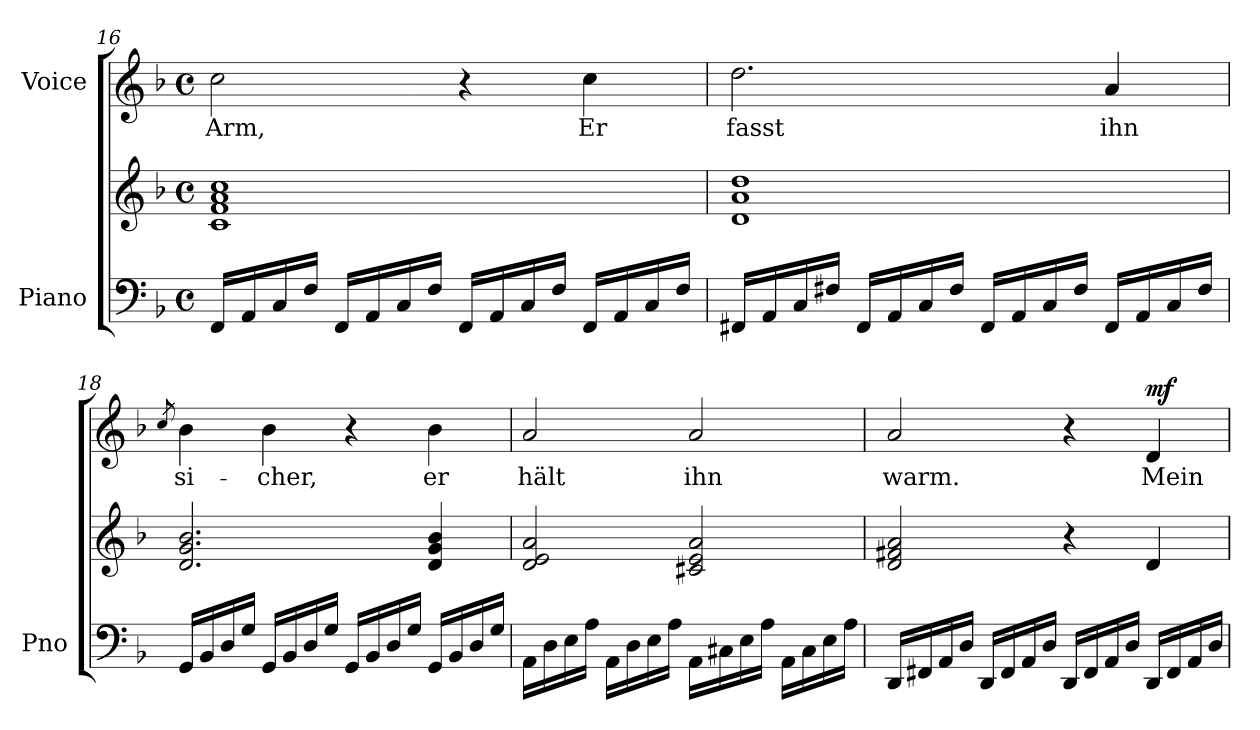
**kern	**kern	**kern	**text	**dynam
*part2	*part2	*part1	*part1	*part1
*staff3	*staff2	*staff1	*staff1	*staff1
*I"Piano	*	*I"Voice	*	*
*I'Pno	*	*	*	*
*clefF4	*clefG2	*clefG2	*	*
*k[b-]	*k[b-]	*k[b-]	*	*
*M4/4	*M4/4	*M4/4	*	*
*met(c)	*met(c)	*met(c)	*	*
=16	=16	=16	=16	=16
!	!	!	!LO:LY:b	!
16FF/LL	1c 1f 1a 1cc	2cc\	Arm,	.
16AA/	.	.	.	.
16C/	.	.	.	.
16F/JJ	.	.	.	.
16FF/LL	.	.	.	.
16AA/	.	.	.	.
16C/	.	.	.	.
16F/JJ	.	.	.	.
16FF/LL	.	4r	.	.
16AA/	.	.	.	.
16C/	.	.	.	.
16F/JJ	.	.	.	.
!	!	!	!LO:LY:b	!
16FF/LL	.	4cc\	Er	.
16AA/	.	.	.	.
16C/	.	.	.	.
16F/JJ	.	.	.	.
=17	=17	=17	=17	=17
!	!	!	!LO:LY:b	!
16FF#X/LL	1d 1a 1dd	2.dd\	fasst	.
16AA/	.	.	.	.
16C/	.	.	.	.
16F#X/JJ	.	.	.	.
16FF#/LL	.	.	.	.
16AA/	.	.	.	.
16C/	.	.	.	.
16F#/JJ	.	.	.	.
16FF#/LL	.	.	.	.
16AA/	.	.	.	.
16C/	.	.	.	.
16F#/JJ	.	.	.	.
!	!	!	!LO:LY:b	!
16FF#/LL	.	4a/	ihn	.
16AA/	.	.	.	.
16C/	.	.	.	.
16F#/JJ	.	.	.	.
=18	=18	=18	=18	=18
.	.	8qcc/	.	.
!	!	!	!LO:LY:b	!
16GG/LL	2.d/ 2.g/ 2.b-/	4b-\	si-	.
16BB-/	.	.	.	.
16D/	.	.	.	.
16G/JJ	.	.	.	.
!	!	!	!LO:LY:b	!
16GG/LL	.	4b-\	-cher,	.
16BB-/	.	.	.	.
16D/	.	.	.	.
16G/JJ	.	.	.	.
16GG/LL	.	4r	.	.
16BB-/	.	.	.	.
16D/	.	.	.	.
16G/JJ	.	.	.	.
!	!	!	!LO:LY:b	!
16GG/LL	4d/ 4g/ 4b-/	4b-\	er	.
16BB-/	.	.	.	.
16D/	.	.	.	.
16G/JJ	.	.	.	.
=19	=19	=19	=19	=19
!	!	!	!LO:LY:b	!
16AA\LL	2d/ 2e/ 2a/	2a/	hält	.
16D\	.	.	.	.
16E\	.	.	.	.
16A\JJ	.	.	.	.
16AA\LL	.	.	.	.
16D\	.	.	.	.
16E\	.	.	.	.
16A\JJ	.	.	.	.
!	!	!	!LO:LY:b	!
16AA\LL	2c#X/ 2e/ 2a/	2a/	ihn	.
16C#X\	.	.	.	.
16E\	.	.	.	.
16A\JJ	.	.	.	.
16AA\LL	.	.	.	.
16C#\	.	.	.	.
16E\	.	.	.	.
16A\JJ	.	.	.	.
=20	=20	=20	=20	=20
!	!	!	!LO:LY:b	!
16DD/LL	2d/ 2f#X/ 2a/	2a/	warm.	.
16FF#X/	.	.	.	.
16AA/	.	.	.	.
16D/JJ	.	.	.	.
16DD/LL	.	.	.	.
16FF#/	.	.	.	.
16AA/	.	.	.	.
16D/JJ	.	.	.	.
16DD/LL	4r	4r	.	.
16FF#/	.	.	.	.
16AA/	.	.	.	.
16D/JJ	.	.	.	.
!	!	!	!LO:LY:b	!LO:DY:a
16DD/LL	4d/	4d/	Mein	mf
16FF#/	.	.	.	.
16AA/	.	.	.	.
16D/JJ	.	.	.	.
=	=	=	=	=
*-	*-	*-	*-	*-
